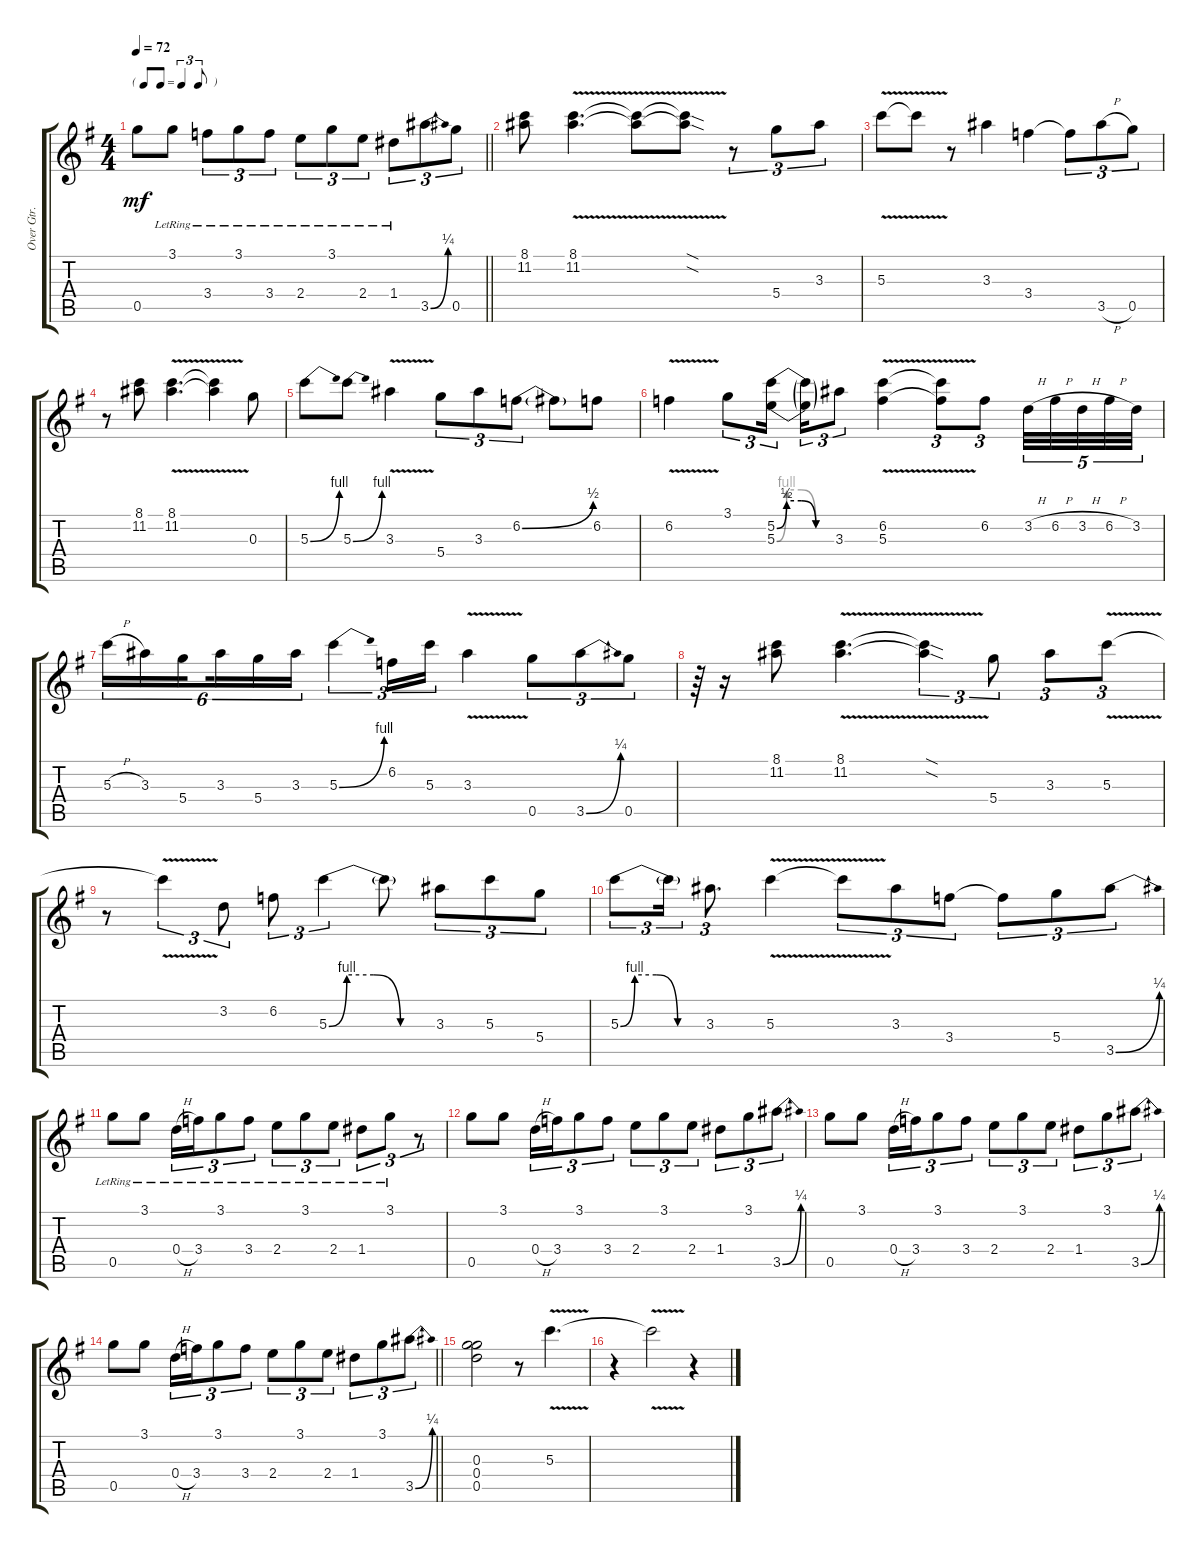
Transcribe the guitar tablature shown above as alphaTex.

\track ("Over Gtr. Gtr. EGDGBE" "Over Gtr. ") {instrument overdrivenguitar}
\staff {score tabs}
\tuning (E4 B3 G4 D4 G4 E3) {hide}
\ts (4 4)
\tf triplet8th
\tempo 72
\clef g2
\barLineRight lightlight
\ks g
0.5.8{dy mf} 3.1{lr}.8 3.4{lr}.8{tu (3 2)} 3.1{lr}.8{tu (3 2)} 3.4{lr}.8{tu (3 2)} 2.4{lr}.8{tu (3 2)} 3.1{lr}.8{tu (3 2)} 2.4{lr}.8{tu (3 2)} 1.4{lr}.8{tu (3 2)} 3.5{be (bend 0 0 60 1)}.8{tu (3 2)} 0.5.8{tu (3 2)} |
(8.1 11.2).8 (8.1{v} 11.2{v}).4{d} (8.1{v t} 11.2{v t}).8 (8.1{sod t} 11.2{sod t}).8 r.8{tu (3 2)} 5.4.8{tu (3 2)} 3.3.8{tu (3 2)} |
5.3{v}.8 5.3{v t}.8 r.8 3.3.4 3.4.4 3.4{t}.8{tu (3 2)} 3.5{h}.8{tu (3 2)} 0.5.8{tu (3 2)} |
r.8 (8.1 11.2).8 (8.1{v} 11.2{v}).4{d} (8.1{v t} 11.2{v t}).4 0.3.8 |
5.3{be (bend 0 0 60 4)}.8 5.3{be (bend 0 0 60 4)}.8 3.3{v}.4 5.4.8{tu (3 2)} 3.3.8{tu (3 2)} 6.2{be (bend 0 0 60 2)}.8{tu (3 2)} 6.2{t}.8 6.2.8 |
6.2{v}.4 3.1.8{tu (3 2)} (5.2{be (custom 0 0 10 2 25 2 40 0 60 0)} 5.3{be (custom 0 0 10 4 25 4 40 0 60 0)}).16{tu (3 2) beam splitsecondary} (5.2{t} 5.3{t}).16{tu (3 2)} 3.3.8{tu (3 2)} (6.2{v} 5.3{v}).4 (6.2{t} 5.3{t}).8{tu (3 2)} 6.2.8{tu (3 2)} 3.2{h}.32{tu (5 4)} 6.2{h}.32{tu (5 4)} 3.2{h}.32{tu (5 4)} 6.2{h}.32{tu (5 4)} 3.2.32{tu (5 4)} |
5.3{h}.16{tu (6 4)} 3.3.16{tu (6 4)} 5.4.16{tu (6 4) beam splitsecondary} 3.3.16{tu (6 4)} 5.4.16{tu (6 4)} 3.3.16{tu (6 4)} 5.3{be (bend 0 0 60 4)}.4{tu (3 2)} 6.2.16{tu (3 2)} 5.3.16{tu (3 2)} 3.3{v}.4 0.5.8{tu (3 2)} 3.5{be (bend 0 0 60 1)}.8{tu (3 2)} 0.5.8{tu (3 2)} |
r.64 r.16 (8.1 11.2).8 (8.1{v} 11.2{v}).4{d} (8.1{sod t} 11.2{sod t}).4{tu (3 2)} 5.4.8{tu (3 2)} 3.3.8{tu (3 2)} 5.3{v}.8{tu (3 2)} |
r.8 5.3{v t}.4{tu (3 2)} 3.2.8{tu (3 2)} 6.2.8{tu (3 2)} 5.3{be (custom 0 0 10 4 25 4 40 0 60 0)}.4{tu (3 2)} 5.3{t}.8 3.3.8{tu (3 2)} 5.3.8{tu (3 2)} 5.4.8{tu (3 2)} |
5.3{be (custom 0 0 10 4 25 4 40 0 60 0)}.8{tu (3 2)} 5.3{t}.16{tu (3 2)} 3.3.8{d tu (3 2)} 5.3{v}.4 5.3{t}.8{tu (3 2)} 3.3.8{tu (3 2)} 3.4.8{tu (3 2)} 3.4{t}.8{tu (3 2)} 5.4.8{tu (3 2)} 3.5{be (bend 0 0 60 1)}.8{tu (3 2)} |
0.5{lr}.8 3.1{lr}.8 0.4{h lr}.16{tu (3 2)} 3.4{lr}.16{tu (3 2)} 3.1{lr}.8{tu (3 2)} 3.4{lr}.8{tu (3 2)} 2.4{lr}.8{tu (3 2)} 3.1{lr}.8{tu (3 2)} 2.4{lr}.8{tu (3 2)} 1.4{lr}.8{tu (3 2)} 3.1{lr}.8{tu (3 2)} r.8{tu (3 2)} |
0.5.8 3.1.8 0.4{h}.16{tu (3 2)} 3.4.16{tu (3 2)} 3.1.8{tu (3 2)} 3.4.8{tu (3 2)} 2.4.8{tu (3 2)} 3.1.8{tu (3 2)} 2.4.8{tu (3 2)} 1.4.8{tu (3 2)} 3.1.8{tu (3 2)} 3.5{be (bend 0 0 60 1)}.8{tu (3 2)} |
0.5.8 3.1.8 0.4{h}.16{tu (3 2)} 3.4.16{tu (3 2)} 3.1.8{tu (3 2)} 3.4.8{tu (3 2)} 2.4.8{tu (3 2)} 3.1.8{tu (3 2)} 2.4.8{tu (3 2)} 1.4.8{tu (3 2)} 3.1.8{tu (3 2)} 3.5{be (bend 0 0 60 1)}.8{tu (3 2)} |
\barLineRight lightlight
0.5.8 3.1.8 0.4{h}.16{tu (3 2)} 3.4.16{tu (3 2)} 3.1.8{tu (3 2)} 3.4.8{tu (3 2)} 2.4.8{tu (3 2)} 3.1.8{tu (3 2)} 2.4.8{tu (3 2)} 1.4.8{tu (3 2)} 3.1.8{tu (3 2)} 3.5{be (bend 0 0 60 1)}.8{tu (3 2)} |
(0.3 0.4 0.5).2 r.8 5.3{v}.4{d} |
r.4 5.3{v t}.2 r.4
